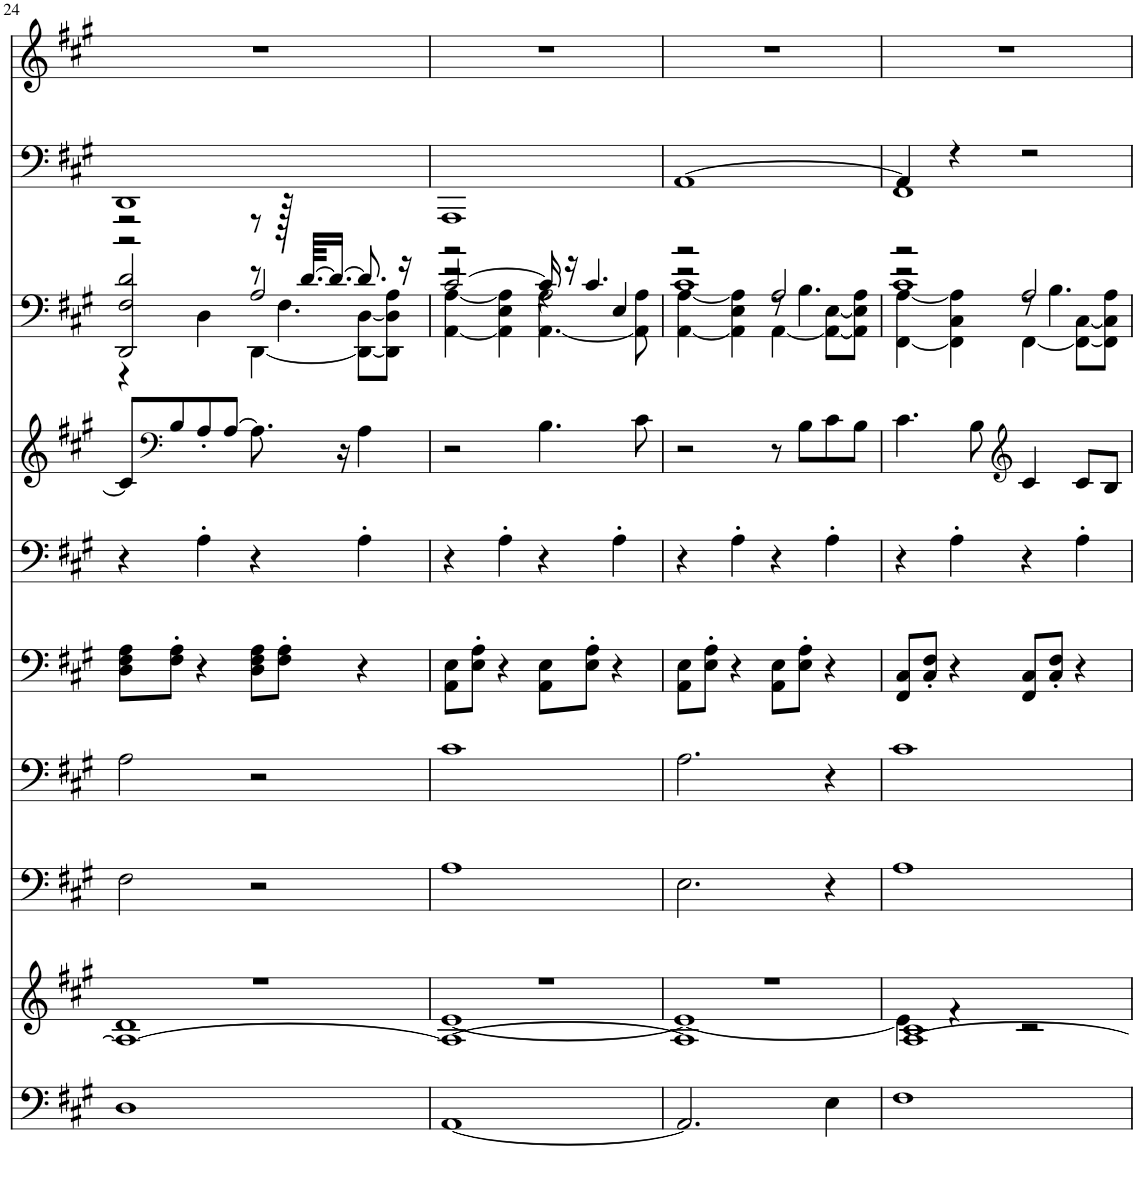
**kern	**kern	**kern	**kern	**kern	**kern	**kern	**kern	**kern	**kern
*part10	*part9	*part8	*part7	*part6	*part5	*part4	*part3	*part2	*part1
*staff10	*staff9	*staff8	*staff7	*staff6	*staff5	*staff4	*staff3	*staff2	*staff1
*I"Strings 1	*I"Strings 1	*I"Voice Oohs	*I"Voice Oohs	*I"Muted Guitar	*I"GtrFret Noise	*I"Tenor Sax	*I"Jazz Guitar	*I"Fingered Bass	*I"Grand Piano, aud_mb1341
*I'Str	*I'Str	*I'V	*I'V	*	*	*I'T Sax	*	*	*I'Pno
!!LO:PB:g=z
*clefF4	*clefG2	*clefF4	*clefF4	*clefF4	*clefF4	*clefG2	*clefF4	*clefF4	*clefG2
*	*	*	*	*	*	*Trd8c14	*	*	*
*k[f#c#g#]	*k[f#c#g#]	*k[f#c#g#]	*k[f#c#g#]	*k[f#c#g#]	*k[f#c#g#]	*k[f#c#g#]	*k[f#c#g#]	*k[f#c#g#]	*k[f#c#g#]
*M4/4	*M4/4	*M4/4	*M4/4	*M4/4	*M4/4	*M4/4	*M4/4	*M4/4	*M4/4
=24	=24	=24	=24	=24	=24	=24	=24	=24	=24
*	*^	*	*	*	*	*	*^	*	*
*	*	*	*	*	*	*	*	*	*^	*	*
*	*	*	*	*	*	*	*	*	*	*^	*	*
1D	1r	1A_ 1d	2F#\	2A\	8D\ 8F#\ 8A\L	4r	8c#/L]	2r	2r	2DD/ 2F#/ 2d/	4r	1DD	1r
*	*	*	*	*	*	*	*clefF4	*	*	*	*	*	*
.	.	.	.	.	8F#\' 8A\'J	.	8B/	.	.	.	.	.	.
.	.	.	.	.	4r	4A'\	8A'/	.	.	.	4D\	.	.
.	.	.	.	.	.	.	[8A/J	.	.	.	.	.	.
.	.	.	2r	2r	8D\ 8F#\ 8A\L	4r	8.A\]	8r	8r	2A/	[4DD\	.	.
.	.	.	.	.	8F#\' 8A\'J	.	.	128r	4.F#\	.	.	.	.
.	.	.	.	.	.	.	.	[64.d/KKLL	.	.	.	.	.
.	.	.	.	.	.	.	.	16.d/JJ_	.	.	.	.	.
.	.	.	.	.	.	.	16r	.	.	.	.	.	.
.	.	.	.	.	4r	4A'\	4A\	8.d/]	.	.	8DD\_ [8D\L	.	.
.	.	.	.	.	.	.	.	.	.	.	8DD\] 8D\] 8A\J	.	.
.	.	.	.	.	.	.	.	16r	.	.	.	.	.
=25	=25	=25	=25	=25	=25	=25	=25	=25	=25	=25	=25	=25	=25
*	*	*^	*	*	*	*	*	*	*	*	*	*	*
[1AA	1r	[1e	1A_	1A	1c#	8AA\ 8E\L	4r	2r	[2c#/	2r	2r	[4AA\ [4A\	1AAA	1r
.	.	.	.	.	.	8E\' 8A\'J	.	.	.	.	.	.	.	.
.	.	.	.	.	.	4r	4A'\	.	.	.	.	4AA\] 4E\ 4A\]	.	.
.	.	.	.	.	.	8AA\ 8E\L	4r	4.B\	16c#/]	2A\	4r	[4.AA\	.	.
.	.	.	.	.	.	.	.	.	16r	.	.	.	.	.
.	.	.	.	.	.	8E\' 8A\'J	.	.	4.c#/	.	.	.	.	.
.	.	.	.	.	.	4r	4A'\	.	.	.	4E/	.	.	.
.	.	.	.	.	.	.	.	8c#\	.	.	.	8AA\] 8A\	.	.
=26	=26	=26	=26	=26	=26	=26	=26	=26	=26	=26	=26	=26	=26	=26
2.AA/]	1r	1e_	1A]	2.E\	2.A\	8AA\ 8E\L	4r	2r	1c#	2r	2r	[4AA\ [4A\	[1AA	1r
.	.	.	.	.	.	8E\' 8A\'J	.	.	.	.	.	.	.	.
.	.	.	.	.	.	4r	4A'\	.	.	.	.	4AA\] 4E\ 4A\]	.	.
.	.	.	.	.	.	8AA\ 8E\L	4r	8r	.	8r	2A/	[4AA\	.	.
.	.	.	.	.	.	8E\' 8A\'J	.	8B\L	.	4.B\	.	.	.	.
4E\	.	.	.	4r	4r	4r	4A'\	8c#\	.	.	.	8AA\_ [8E\L	.	.
.	.	.	.	.	.	.	.	8B\J	.	.	.	8AA\] 8E\] 8A\J	.	.
=27	=27	=27	=27	=27	=27	=27	=27	=27	=27	=27	=27	=27	=27	=27
*	*	*	*	*	*	*	*	*	*	*	*	*	*^	*
1F#	1c#	4e\]	[1A	1A	1c#	8FF#/ 8C#/L	4r	4.c#\	1c#	2r	2r	[4FF#\ [4A\	4AA/]	1FF#	1r
.	.	.	.	.	.	8C#/' 8F#/'J	.	.	.	.	.	.	.	.	.
.	.	4r	.	.	.	4r	4A'\	.	.	.	.	4FF#\] 4C#\ 4A\]	4r	.	.
.	.	.	.	.	.	.	.	8B\	.	.	.	.	.	.	.
*	*	*	*	*	*	*	*	*clefG2	*	*	*	*	*	*	*
.	.	2r	.	.	.	8FF#/ 8C#/L	4r	4c#/	.	8r	2A/	[4FF#\	2r	.	.
.	.	.	.	.	.	8C#/' 8F#/'J	.	.	.	4.B\	.	.	.	.	.
.	.	.	.	.	.	4r	4A'\	8c#/L	.	.	.	8FF#\_ [8C#\L	.	.	.
.	.	.	.	.	.	.	.	8B/J	.	.	.	8FF#\] 8C#\] 8A\J	.	.	.
*	*	*	*	*	*	*	*	*	*v	*v	*v	*v	*	*	*
*	*v	*v	*v	*	*	*	*	*	*	*v	*v	*
=	=	=	=	=	=	=	=	=	=
*-	*-	*-	*-	*-	*-	*-	*-	*-	*-
